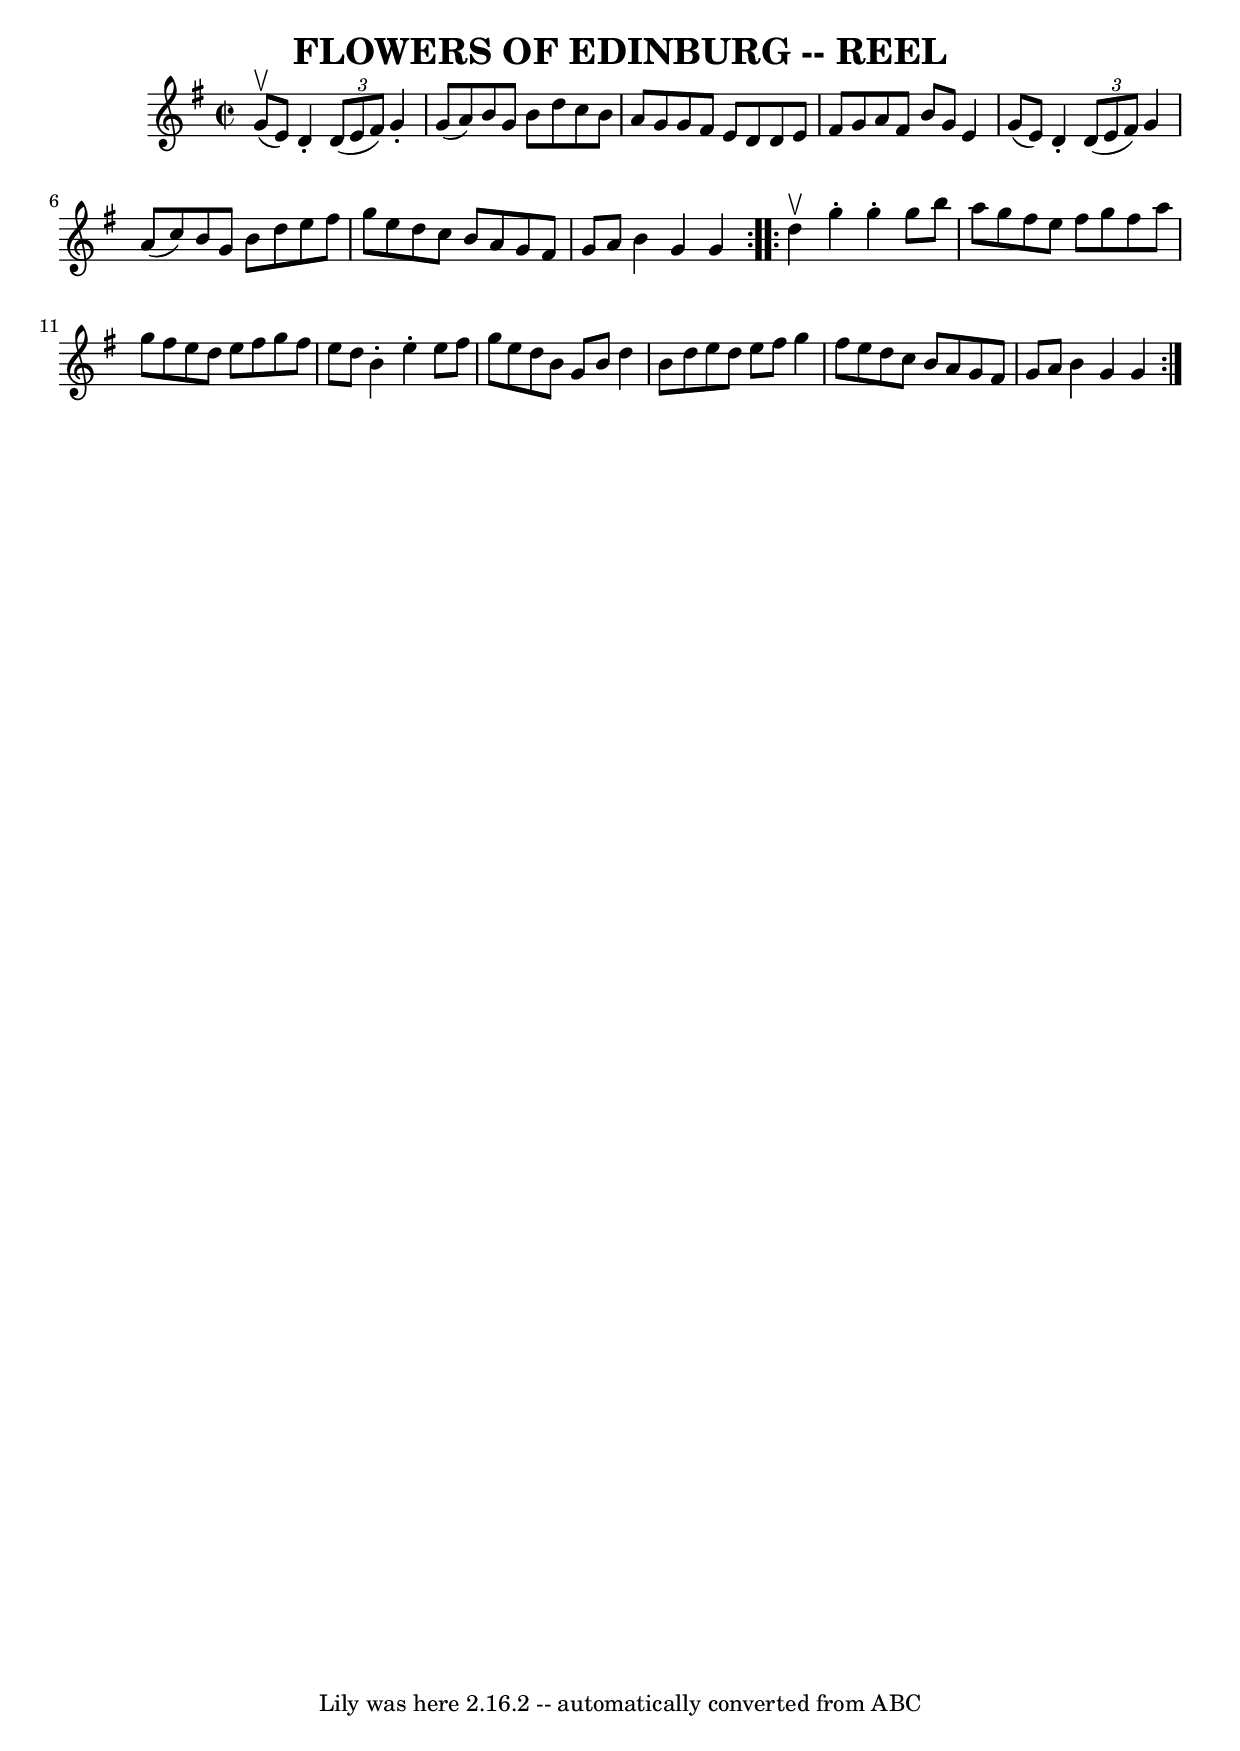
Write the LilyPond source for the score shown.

\version "2.7.40"
\include "Mammoth.ily"
\header {
	%% book = "Ryan's Mammoth Collection of Fiddle Tunes"
	crossRefNumber = "1"
	footnotes = ""
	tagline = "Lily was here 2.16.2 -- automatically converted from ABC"
	title = "FLOWERS OF EDINBURG -- REEL"
}
voicedefault =  {
\set Score.defaultBarType = "empty"

\repeat volta 2 {
\override Staff.TimeSignature #'style = #'C
 \time 2/2 \key g \major g'8 (^\upbow e'8) |
 d'4 -.   
\times 2/3 { d'8 (e'8 fis'8) } g'4 -. g'8 (a'8)   |
 
 b'8 g'8 b'8 d''8 c''8 b'8 a'8 g'8    |
 g'8    
fis'8 e'8 d'8 d'8 e'8 fis'8 g'8    |
 a'8 fis'8    
b'8 g'8 e'4 g'8 (e'8)   |
 d'4 -.   \times 2/3 { d'8 
(e'8 fis'8) } g'4 a'8 (c''8)   |
 b'8 g'8 b'8 
 d''8 e''8 fis''8 g''8 e''8    |
 d''8 c''8 b'8    
a'8 g'8 fis'8 g'8 a'8    |
 b'4 g'4 g'4    }     
\repeat volta 2 { d''4^\upbow   |
 g''4 -. g''4 -. g''8 b''8  
 a''8 g''8    |
 fis''8 e''8 fis''8 g''8 fis''8 a''8 
 g''8 fis''8    |
 e''8 d''8 e''8 fis''8 g''8    
fis''8 e''8 d''8    |
 b'4 -. e''4 -. e''8 fis''8 g''8  
 e''8    |
 d''8 b'8 g'8 b'8 d''4 b'8 d''8    
|
 e''8 d''8 e''8 fis''8 g''4 fis''8 e''8    |
 
 d''8 c''8 b'8 a'8 g'8 fis'8 g'8 a'8    |
 b'4    
g'4 g'4    }   
}

\score{
    <<

	\context Staff="default"
	{
	    \voicedefault 
	}

    >>
	\layout {
	}
	\midi {}
}
